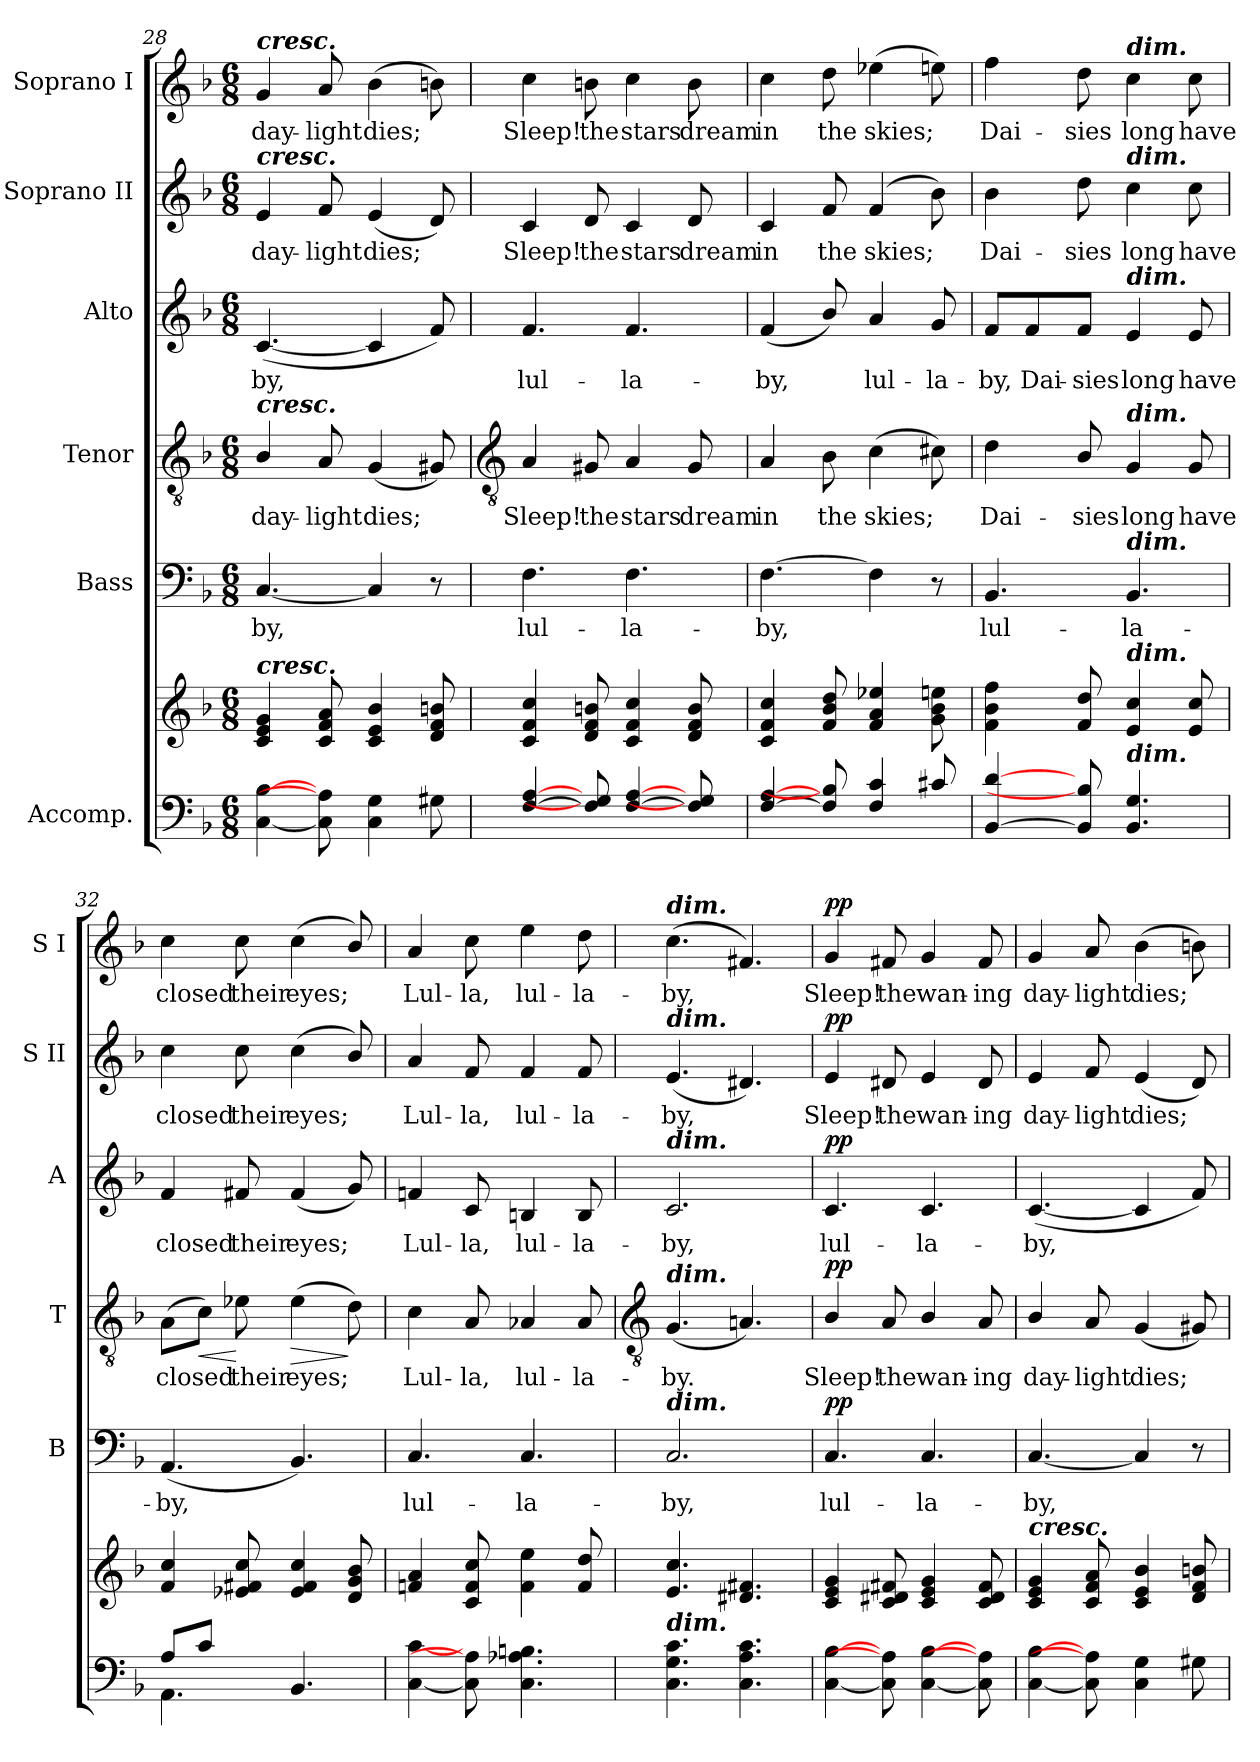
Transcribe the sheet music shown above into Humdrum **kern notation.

**kern	**kern	**dynam	**kern	**text	**dynam	**kern	**text	**dynam	**kern	**text	**dynam	**kern	**text	**dynam	**kern	**text	**dynam
*part6	*part6	*part6	*part5	*part5	*part5	*part4	*part4	*part4	*part3	*part3	*part3	*part2	*part2	*part2	*part1	*part1	*part1
*staff7	*staff6	*staff6/7	*staff5	*staff5	*staff5	*staff4	*staff4	*staff4	*staff3	*staff3	*staff3	*staff2	*staff2	*staff2	*staff1	*staff1	*staff1
*I"Accomp.	*	*	*I"Bass	*	*	*I"Tenor	*	*	*I"Alto	*	*	*I"Soprano II	*	*	*I"Soprano I	*	*
*	*	*	*I'B	*	*	*I'T	*	*	*I'A	*	*	*I'S II	*	*	*I'S I	*	*
*clefF4	*clefG2	*	*clefF4	*	*	*clefGv2	*	*	*clefG2	*	*	*clefG2	*	*	*clefG2	*	*
*k[b-]	*k[b-]	*	*k[b-]	*	*	*k[b-]	*	*	*k[b-]	*	*	*k[b-]	*	*	*k[b-]	*	*
*F:	*F:	*	*F:	*	*	*F:	*	*	*F:	*	*	*F:	*	*	*F:	*	*
*M6/8	*M6/8	*	*M6/8	*	*	*M6/8	*	*	*M6/8	*	*	*M6/8	*	*	*M6/8	*	*
=28	=28	=28	=28	=28	=28	=28	=28	=28	=28	=28	=28	=28	=28	=28	=28	=28	=28
!	!	!	!	!	!	!	!	!	!	!	!	!	!	!	!LO:TX:a:Bi:t=cresc.	!	!
!	!	!	!	!	!	!	!	!	!	!	!	!LO:TX:a:Bi:t=cresc.	!	!	!	!	!
!	!	!	!	!	!	!LO:TX:a:Bi:t=cresc.	!	!	!	!	!	!	!	!	!	!	!
!	!LO:TX:a:Bi:t=cresc.	!	!	!	!	!	!	!	!	!	!	!	!	!	!	!	!
!	!	!	!	!LO:LY:b	!	!	!LO:LY:b	!	!	!LO:LY:b	!	!	!LO:LY:b	!	!	!LO:LY:b	!
[4C [4B-	4c 4e 4g	.	[4.C	-by,	.	4B-/	day-	.	(<[4.c	-by,	.	4e	day-	.	4g	day-	.
!	!	!	!	!	!	!	!LO:LY:b	!	!	!	!	!	!LO:LY:b	!	!	!LO:LY:b	!
8C] 8A]	8c 8f 8a	.	.	.	.	8A	-light	.	.	.	.	8f	-light	.	8a	-light	.
!	!	!	!	!	!	!	!LO:LY:b	!	!	!	!	!	!LO:LY:b	!	!	!LO:LY:b	!
4C 4G	4c 4e 4b-	.	4C]	.	.	(<4G	dies;	.	4c]	.	.	(<4e	dies;	.	(>4b-	dies;	.
8G#X	8d 8f 8bn	.	8r	.	.	8G#X)	.	.	8f)	.	.	8d)	.	.	8bn)	.	.
!!LO:LB:g=z
=29	=29	=29	=29	=29	=29	=29	=29	=29	=29	=29	=29	=29	=29	=29	=29	=29	=29
*	*	*	*	*	*	*clefGv2	*	*	*	*	*	*	*	*	*	*	*
*^	*	*	*	*	*	*	*	*	*	*	*	*	*	*	*	*	*
!	!LO:N:vis=1	!	!	!	!LO:LY:b	!	!	!LO:LY:b	!	!	!LO:LY:b	!	!	!LO:LY:b	!	!	!LO:LY:b	!
[4F [4A	2.ryy	4c 4f 4cc	.	4.F	lul-	.	4A	Sleep!	.	4.f	lul-	.	4c	Sleep!	.	4cc	Sleep!	.
!	!	!	!	!	!	!	!	!LO:LY:b	!	!	!	!	!	!LO:LY:b	!	!	!LO:LY:b	!
8F] 8G#]	.	8d 8f 8bn	.	.	.	.	8G#X	the	.	.	.	.	8d	the	.	8bn	the	.
!	!	!	!	!	!LO:LY:b	!	!	!LO:LY:b	!	!	!LO:LY:b	!	!	!LO:LY:b	!	!	!LO:LY:b	!
[4F [4A	.	4c 4f 4cc	.	4.F	-la-	.	4A	stars	.	4.f	-la-	.	4c	stars	.	4cc	stars	.
!	!	!	!	!	!	!	!	!LO:LY:b	!	!	!	!	!	!LO:LY:b	!	!	!LO:LY:b	!
8F] 8G#]	.	8d 8f 8b	.	.	.	.	8G#	dream	.	.	.	.	8d	dream	.	8b	dream	.
=30	=30	=30	=30	=30	=30	=30	=30	=30	=30	=30	=30	=30	=30	=30	=30	=30	=30	=30
!	!LO:N:vis=1	!	!	!	!LO:LY:b	!	!	!LO:LY:b	!	!	!LO:LY:b	!	!	!LO:LY:b	!	!	!LO:LY:b	!
[4F [4A	2.ryy	4c 4f 4cc	.	[4.F	-by,	.	4A	in	.	(<4f	-by,	.	4c	in	.	4cc	in	.
!	!	!	!	!	!	!	!	!LO:LY:b	!	!	!	!	!	!LO:LY:b	!	!	!LO:LY:b	!
8F] 8B-]	.	8f 8b- 8dd	.	.	.	.	8B-	the	.	8b-/)	.	.	8f	the	.	8dd	the	.
!	!	!	!	!	!	!	!	!LO:LY:b	!	!	!LO:LY:b	!	!	!LO:LY:b	!	!	!LO:LY:b	!
4F 4c	.	4f 4a 4ee-X	.	4F]	.	.	(>4c	skies;	.	4a	lul-	.	(<4f	skies;	.	(>4ee-X	skies;	.
!	!	!	!	!	!	!	!	!	!	!	!LO:LY:b	!	!	!	!	!	!	!
8c#X	.	8g 8b- 8een	.	8r	.	.	8c#X)	.	.	8g	-la-	.	8b-)	.	.	8een)	.	.
=31	=31	=31	=31	=31	=31	=31	=31	=31	=31	=31	=31	=31	=31	=31	=31	=31	=31	=31
!	!LO:N:vis=1	!	!	!	!LO:LY:b	!	!	!LO:LY:b	!	!	!LO:LY:b	!	!	!LO:LY:b	!	!	!LO:LY:b	!
[4BB- [4d	2.ryy	4f 4b- 4ff	.	4.BB-	lul-	.	4d	Dai-	.	8f/L	-by,	.	4b-	Dai-	.	4ff	Dai-	.
!	!	!	!	!	!	!	!	!	!	!	!LO:LY:b	!	!	!	!	!	!	!
.	.	.	.	.	.	.	.	.	.	8f/	Dai-	.	.	.	.	.	.	.
!	!	!	!	!	!	!	!	!LO:LY:b	!	!	!LO:LY:b	!	!	!LO:LY:b	!	!	!LO:LY:b	!
8BB-] 8B-]	.	8f 8dd	.	.	.	.	8B-/	-sies	.	8f/J	-sies	.	8dd	-sies	.	8dd	-sies	.
!	!	!	!	!	!	!	!	!	!	!	!	!	!	!	!	!LO:TX:a:Bi:t=dim.	!	!
!	!	!	!	!	!	!	!	!	!	!	!	!	!LO:TX:a:Bi:t=dim.	!	!	!	!	!
!	!	!	!	!	!	!	!	!	!	!LO:TX:a:Bi:t=dim.	!	!	!	!	!	!	!	!
!	!	!	!	!	!	!	!LO:TX:a:Bi:t=dim.	!	!	!	!	!	!	!	!	!	!	!
!	!	!	!	!LO:TX:a:Bi:t=dim.	!	!	!	!	!	!	!	!	!	!	!	!	!	!
!	!	!LO:TX:a:Bi:t=dim.	!	!	!	!	!	!	!	!	!	!	!	!	!	!	!	!
!LO:TX:a:Bi:t=dim.	!	!	!	!	!	!	!	!	!	!	!	!	!	!	!	!	!	!
!	!	!	!	!	!LO:LY:b	!	!	!LO:LY:b	!	!	!LO:LY:b	!	!	!LO:LY:b	!	!	!LO:LY:b	!
4.BB- 4.G	.	4e 4cc	.	4.BB-	-la-	.	4G	long	.	4e	long	.	4cc	long	.	4cc	long	.
!	!	!	!	!	!	!	!	!LO:LY:b	!	!	!LO:LY:b	!	!	!LO:LY:b	!	!	!LO:LY:b	!
.	.	8e 8cc	.	.	.	.	8G	have	.	8e	have	.	8cc	have	.	8cc	have	.
=32	=32	=32	=32	=32	=32	=32	=32	=32	=32	=32	=32	=32	=32	=32	=32	=32	=32	=32
!	!	!	!	!	!LO:LY:b	!	!	!LO:LY:b	!	!	!LO:LY:b	!	!	!LO:LY:b	!	!	!LO:LY:b	!
8A/L	4.AA\	4f 4cc	.	(<4.AA	-by,	.	(>8AL	closed	.	4f	closed	.	4cc	closed	.	4cc	closed	.
!	!	!	!	!	!	!	!	!	!LO:HP:b	!	!	!	!	!	!	!	!	!
8c/J	.	.	.	.	.	.	8cJ)	.	<	.	.	.	.	.	.	.	.	.
!	!	!	!	!	!	!	!	!LO:LY:b	!	!	!LO:LY:b	!	!	!LO:LY:b	!	!	!LO:LY:b	!
2ryy	.	8e-X 8f#X 8cc	.	.	.	.	8e-X	their	[	8f#X	their	.	8cc	their	.	8cc	their	.
!	!	!	!	!	!	!	!	!LO:LY:b	!LO:HP:b	!	!LO:LY:b	!	!	!LO:LY:b	!	!	!LO:LY:b	!
.	4.BB-/	4e- 4f# 4cc	.	4.BB-)	.	.	(>4e-	eyes;	>	(<4f#	eyes;	.	(<4cc	eyes;	.	(<4cc	eyes;	.
.	.	8d/ 8g/ 8b-/	.	.	.	.	8d)	.	]	8g)	.	.	8b-/)	.	.	8b-/)	.	.
=33	=33	=33	=33	=33	=33	=33	=33	=33	=33	=33	=33	=33	=33	=33	=33	=33	=33	=33
!	!	!	!	!	!LO:LY:b	!	!	!LO:LY:b	!	!	!LO:LY:b	!	!	!LO:LY:b	!	!	!LO:LY:b	!
2.ryy	[4C\ [4c\	4fn 4a	.	4.C	lul-	.	4c	Lul-	.	4fn	Lul-	.	4a	Lul-	.	4a	Lul-	.
!	!	!	!	!	!	!	!	!LO:LY:b	!	!	!LO:LY:b	!	!	!LO:LY:b	!	!	!LO:LY:b	!
.	8C\] 8A\]	8c 8f 8cc	.	.	.	.	8A	-la,	.	8c	-la,	.	8f	-la,	.	8cc	-la,	.
!	!	!	!	!	!LO:LY:b	!	!	!LO:LY:b	!	!	!LO:LY:b	!	!	!LO:LY:b	!	!	!LO:LY:b	!
.	4.C\ 4.A-X\ 4.Bn\	4f 4ee	.	4.C	-la-	.	4A-X	lul-	.	4Bn	lul-	.	4f	lul-	.	4ee	lul-	.
!	!	!	!	!	!	!	!	!LO:LY:b	!	!	!LO:LY:b	!	!	!LO:LY:b	!	!	!LO:LY:b	!
.	.	8f 8dd	.	.	.	.	8A-	-la-	.	8B	-la-	.	8f	-la-	.	8dd	-la-	.
*v	*v	*	*	*	*	*	*	*	*	*	*	*	*	*	*	*	*	*
!!LO:LB:g=z
=34	=34	=34	=34	=34	=34	=34	=34	=34	=34	=34	=34	=34	=34	=34	=34	=34	=34
*	*	*	*	*	*	*clefGv2	*	*	*	*	*	*	*	*	*	*	*
!	!	!	!	!	!	!	!	!	!	!	!	!	!	!	!LO:TX:a:Bi:t=dim.	!	!
!	!	!	!	!	!	!	!	!	!	!	!	!LO:TX:a:Bi:t=dim.	!	!	!	!	!
!	!	!	!	!	!	!	!	!	!LO:TX:a:Bi:t=dim.	!	!	!	!	!	!	!	!
!	!	!	!	!	!	!LO:TX:a:Bi:t=dim.	!	!	!	!	!	!	!	!	!	!	!
!	!	!	!LO:TX:a:Bi:t=dim.	!	!	!	!	!	!	!	!	!	!	!	!	!	!
!LO:TX:a:Bi:t=dim.	!	!	!	!	!	!	!	!	!	!	!	!	!	!	!	!	!
!	!	!	!	!LO:LY:b	!	!	!LO:LY:b	!	!	!LO:LY:b	!	!	!LO:LY:b	!	!	!LO:LY:b	!
4.C 4.G 4.c	4.e 4.cc	.	2.C	-by,	.	(<4.G	-by.	.	2.c	-by,	.	(<4.e	-by,	.	(<4.cc	-by,	.
4.C 4.A 4.c	4.d#X 4.f#X	.	.	.	.	4.An)	.	.	.	.	.	4.d#X)	.	.	4.f#X)	.	.
=35	=35	=35	=35	=35	=35	=35	=35	=35	=35	=35	=35	=35	=35	=35	=35	=35	=35
!	!	!LO:DY:b=2	!	!LO:LY:b	!	!	!LO:LY:b	!	!	!LO:LY:b	!	!	!LO:LY:b	!	!	!LO:LY:b	!
!	!	!LO:DY:n=1:b	!	!	!	!	!	!	!	!	!	!	!	!	!	!	!
!	!	!LO:DY:n=2:b	!	!	!LO:DY:b	!	!	!LO:DY:b	!	!	!LO:DY:b	!	!	!LO:DY:b	!	!	!LO:DY:b
[4C [4B-	4c 4e 4g	pp mp pp	4.C	lul-	pp	4B-/	Sleep!	pp	4.c	lul-	pp	4e	Sleep!	pp	4g	Sleep!	pp
!	!	!	!	!	!	!	!LO:LY:b	!	!	!	!	!	!LO:LY:b	!	!	!LO:LY:b	!
8C] 8A]	8c 8d#X 8f#X	.	.	.	.	8A	the	.	.	.	.	8d#X	the	.	8f#X	the	.
!	!	!	!	!LO:LY:b	!	!	!LO:LY:b	!	!	!LO:LY:b	!	!	!LO:LY:b	!	!	!LO:LY:b	!
[4C [4B-	4c 4e 4g	.	4.C	-la-	.	4B-/	wan-	.	4.c	-la-	.	4e	wan-	.	4g	wan-	.
!	!	!	!	!	!	!	!LO:LY:b	!	!	!	!	!	!LO:LY:b	!	!	!LO:LY:b	!
8C] 8A]	8c 8d# 8f#	.	.	.	.	8A	-ing	.	.	.	.	8d#	-ing	.	8f#	-ing	.
=36	=36	=36	=36	=36	=36	=36	=36	=36	=36	=36	=36	=36	=36	=36	=36	=36	=36
!	!LO:TX:a:Bi:t=cresc.	!	!	!	!	!	!	!	!	!	!	!	!	!	!	!	!
!	!	!	!	!LO:LY:b	!	!	!LO:LY:b	!	!	!LO:LY:b	!	!	!LO:LY:b	!	!	!LO:LY:b	!
[4C [4B-	4c 4e 4g	.	[4.C	-by,	.	4B-/	day-	.	(<[4.c	-by,	.	4e	day-	.	4g	day-	.
!	!	!	!	!	!	!	!LO:LY:b	!	!	!	!	!	!LO:LY:b	!	!	!LO:LY:b	!
8C] 8A]	8c 8f 8a	.	.	.	.	8A	-light	.	.	.	.	8f	-light	.	8a	-light	.
!	!	!	!	!	!	!	!LO:LY:b	!	!	!	!	!	!LO:LY:b	!	!	!LO:LY:b	!
4C 4G	4c 4e 4b-	.	4C]	.	.	(<4G	dies;	.	4c]	.	.	(<4e	dies;	.	(>4b-	dies;	.
8G#X	8d 8f 8bn	.	8r	.	.	8G#X)	.	.	8f)	.	.	8d)	.	.	8bn)	.	.
=	=	=	=	=	=	=	=	=	=	=	=	=	=	=	=	=	=
*-	*-	*-	*-	*-	*-	*-	*-	*-	*-	*-	*-	*-	*-	*-	*-	*-	*-
